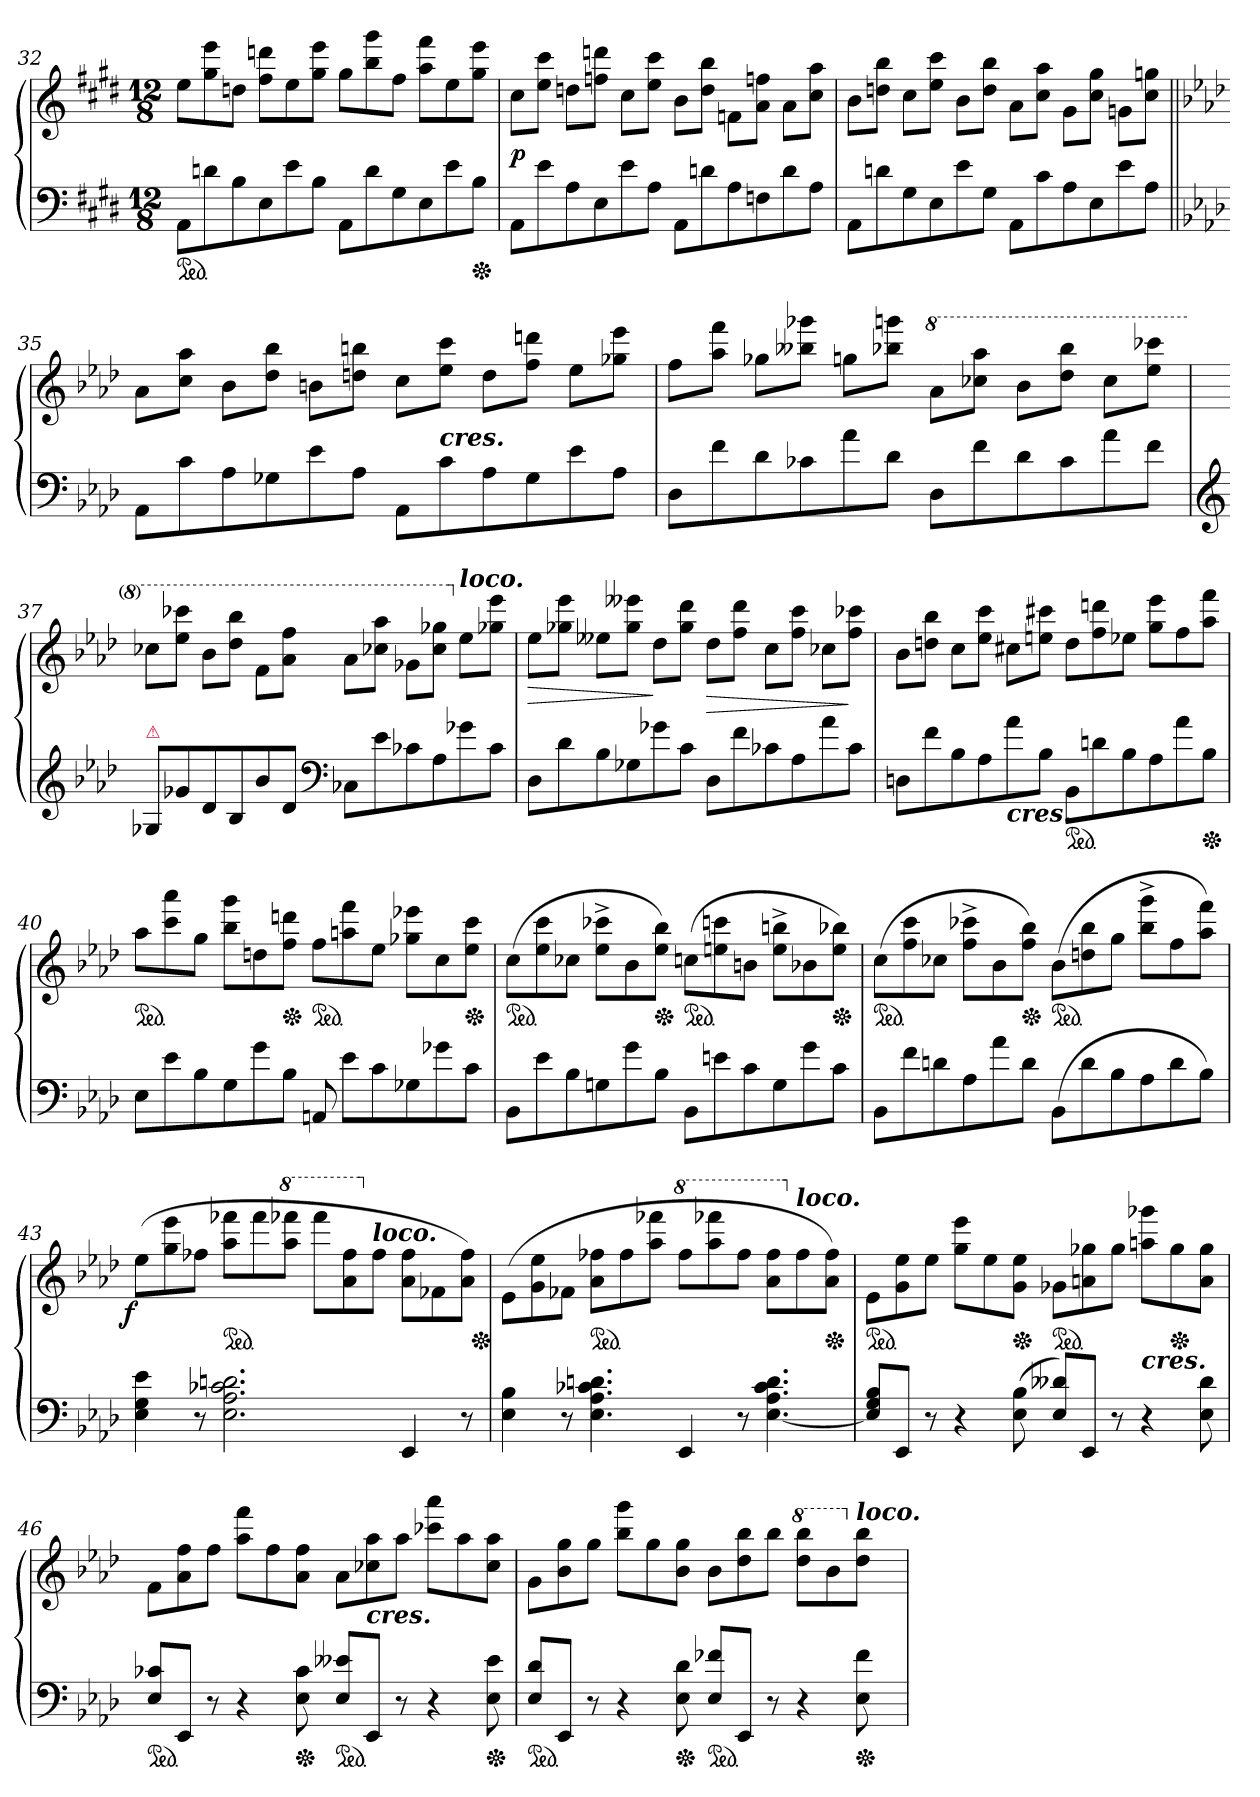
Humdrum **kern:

**kern	**kern	**dynam
*part1	*part1	*part1
*staff2	*staff1	*staff1/2
*clefF4	*clefG2	*
*k[f#c#g#d#]	*k[f#c#g#d#]	*
*M12/8	*M12/8	*
*ped	*	*
=32	=32	=32
8AAL	8eeL	.
8dn	8gg# 8eee	.
8B	8ddnJ	.
8E	8ff# 8dddnL	.
8e	8ee	.
8BJ	8gg# 8eeeJ	.
8AAL	8gg#L	.
8d	8bb 8ggg#	.
8G#	8ff#J	.
8E	8aa 8fff#L	.
8e	8ee	.
*Xped	*	*
8BJ	8gg# 8eeeJ	.
=33	=33	=33
8AAL	8cc#L	p
8e	8ee 8ccc#J	.
8A	8ddnL	.
8E	8ffn 8dddnJ	.
8e	8cc#L	.
8AJ	8ee 8ccc#J	.
8AAL	8bL	.
8dn	8dd 8bbJ	.
8A	8fn\L	.
8Fn	8a 8ffnJ	.
8d	8aL	.
8AJ	8cc# 8aaJ	.
=34	=34	=34
8AAL	8bL	.
8dn	8ddn 8bbJ	.
8G#	8cc#L	.
8E	8ee 8ccc#J	.
8e	8bL	.
8G#J	8dd 8bbJ	.
8AAL	8aL	.
8c#	8cc# 8aaJ	.
8A	8g#L	.
8E	8cc# 8gg#J	.
8e	8gnL	.
8AJ	8cc# 8ggnJ	.
=35||	=35||	=35||
*k[b-e-a-d-]	*k[b-e-a-d-]	*
8AA-L	8a-L	.
8c	8cc 8aa-J	.
8A-	8b-L	.
8G-X	8dd- 8bb-J	.
8e-	8bnL	.
8A-J	8ddn 8bbnJ	.
8AA-L	8ccL	.
!	!LO:TX:c:Bi:t=cres.	!
8c	8ee- 8cccJ	.
8A-	8ddL	.
8G-	8ff 8dddnJ	.
8e-	8ee-L	.
8A-J	8gg-X 8eee-J	.
=36	=36	=36
8D-L	8ffL	.
8f	8aa- 8fffJ	.
8d-	8gg-XL	.
8c-X	8bb--X 8ggg-XJ	.
8a-	8ggnL	.
8d-J	8bb-X 8gggnJ	.
*	*8va	*
8D-L	8aa-L	.
8f	8ccc-X 8aaa-J	.
8d-	8bb-L	.
8c-	8ddd- 8bbb-J	.
8a-	8ccc-L	.
8fJ	8eee- 8cccc-XJ	.
=37	=37	=37
*clefG2	*	*
!LO:TX:a:color=crimson:t=⚠	!	!
8G-XL	8ccc-XL	.
8g-X	8eee- 8cccc-XJ	.
8d-	8bb-L	.
8B-	8ddd- 8bbb-J	.
8b-	8ff\L	.
8d-J	8aa- 8fffJ	.
*clefF4	*	*
8C-XL	8aa-L	.
8e-	8ccc-X 8aaa-J	.
8c-X	8gg-XL	.
8A-	8ccc- 8ggg-XJ	.
*	*X8va	*
!	!LO:TX:a:Bi:t=loco.	!
8g-X	8ee-L	.
8c-J	8gg-X 8eee-J	.
=38	=38	=38
8D-L	8ee-L	>
8d-	8gg-X 8eee-J	.
8B-	8ee--XL	.
8G-X	8gg- 8eee--XJ	.
8g-X	8dd-L	]
8cJ	8gg- 8ddd-J	.
8D-L	8dd-L	>
8f	8ff 8ddd-J	.
8c-X	8ccL	.
8A-	8ff 8cccJ	.
8a-	8cc-XL	.
8c-J	8ff 8ccc-XJ	]
=39	=39	=39
8DnL	8b-L	.
8f	8ddn 8bb-J	.
8B-	8ccL	.
8A-	8ee- 8cccJ	.
!LO:TX:b:Bi:t=cres.	!	!
8a-	8cc#XL	.
8B-J	8een 8ccc#XJ	.
*ped	*	*
8BB-L	8ddL	.
8dn	8ff 8dddn	.
8B-	8ee-XJ	.
8A-	8gg 8eee-L	.
8a-	8ff	.
*Xped	*	*
8B-J	8aa- 8fffJ	.
=40	=40	=40
*	*ped	*
8E-L	8aa-L	.
8e-	8ccc 8aaa-	.
8B-	8ggJ	.
8G	8bb- 8gggL	.
8g	8ddn	.
*	*Xped	*
8B-J	8ff 8dddnJ	.
*	*ped	*
8AAn	8ffL	.
8e-L	8aan 8fff	.
8c	8ee-J	.
8G-X	8gg-X 8eee-XL	.
8g-X	8cc	.
*	*Xped	*
8cJ	8ee- 8cccJ	.
=41	=41	=41
*	*ped	*
8BB-L	(>8ccL	.
8e-	8ee- 8ccc	.
8B-	8cc-XJ	.
8Gn	8ee-^ 8ccc-X^L	.
8g	8b-	.
*	*Xped	*
8B-J	8ee- 8bb-J)	.
*	*ped	*
8BB-L	(>8ccnL	.
8en	8een 8cccn	.
8c	8bnJ	.
8G	8ee^ 8bbn^L	.
8g	8b-X	.
*	*Xped	*
8cJ	8ee 8bb-XJ)	.
=42	=42	=42
*	*ped	*
8BB-L	(>8ccL	.
8f	8ff 8ccc	.
8dn	8cc-XJ	.
8A-	8ff^ 8ccc-X^L	.
8a-	8b-	.
*	*Xped	*
8dJ	8ff 8bb-J)	.
*	*ped	*
(>8BB-L	(>8b-L	.
8d	8ddn 8bb-	.
8B-	8ggJ	.
8A-	8bb-^> 8ggg^>L	.
8d	8ff	.
8B-J)	8aa- 8fffJ)	.
=43	=43	=43
!	!	!LO:DY:rj
4E- 4G 4e-	(>8ee-L	f
.	8gg 8eee-	.
8r	8ff-XJ	.
*	*ped	*
2.E- 2.A- 2.c-X 2.dn	8aa- 8fff-XL	.
.	8fff-	.
*	*8va	*
.	8aaa- 8ffff-XJ	.
.	8ffff-L	.
.	8aa- 8fff-	.
*	*X8va	*
!	!LO:TX:a:Bi:t=loco.	!
.	8ff-J	.
4EE-	8a- 8ff-L	.
.	8f-X	.
8r	8a- 8ff-J)	.
*	*Xped	*
=44	=44	=44
4E- 4B-	(>8e-\L	.
.	8g 8ee-	.
8r	8f-XJ	.
*	*ped	*
4.E- 4.A- 4.c-X 4.dn	8a- 8ff-XL	.
.	8ff-	.
.	8aa- 8fff-XJ	.
*	*8va	*
4EE-	8fff-L	.
.	8aaa- 8ffff-X	.
8r	8fff-J	.
[4.E- 4.A- 4.c- 4.d	8aa- 8fff-L	.
*	*X8va	*
!	!LO:TX:a:Bi:t=loco.	!
.	8ff-	.
*	*Xped	*
.	8a- 8ff-J)	.
=45	=45	=45
*	*ped	*
8E-]\ 8G\ 8B-\L	8e-\L	.
8EE-/J	8g 8ee-	.
8r	8ee-J	.
4r	8gg 8eee-L	.
.	8ee-	.
*	*Xped	*
(>8E- 8B-	8g 8ee-J	.
*	*ped	*
8E-\ 8d--X\L)	8g-XL	.
8EE-/J	8an 8gg-X	.
8r	8gg-J	.
!	!LO:TX:c:Bi:t=cres.	!
4r	8aan 8ggg-XL	.
*	*Xped	*
.	8gg-	.
8E- 8d--	8a 8gg-J	.
=46	=46	=46
*ped	*	*
8E-\ 8c-X\L	8fL	.
8EE-/J	8a- 8ff	.
8r	8ffJ	.
4r	8aa- 8fffL	.
.	8ff	.
*Xped	*	*
8E- 8c-	8a- 8ffJ	.
*ped	*	*
8E-\ 8e--X\L	8a-L	.
!	!LO:TX:c:Bi:t=cres.	!
8EE-/J	8cc-X 8aa-	.
8r	8aa-J	.
4r	8ccc-X 8aaa-L	.
.	8aa-	.
*Xped	*	*
8E- 8e--	8cc- 8aa-J	.
=47	=47	=47
*ped	*	*
8E-\ 8d-\L	8gL	.
8EE-/J	8b- 8gg	.
8r	8ggJ	.
4r	8bb- 8gggL	.
.	8gg	.
*Xped	*	*
8E- 8d-	8b- 8ggJ	.
*ped	*	*
8E-\ 8f-X\L	8b-L	.
8EE-/J	8dd- 8bb-	.
8r	8bb-J	.
*	*8va	*
4r	8ddd- 8bbb-L	.
.	8bb-	.
*	*X8va	*
!	!LO:TX:a:Bi:t=loco.	!
*Xped	*	*
8E- 8f-	8dd- 8bb-J	.
=	=	=
*-	*-	*-
